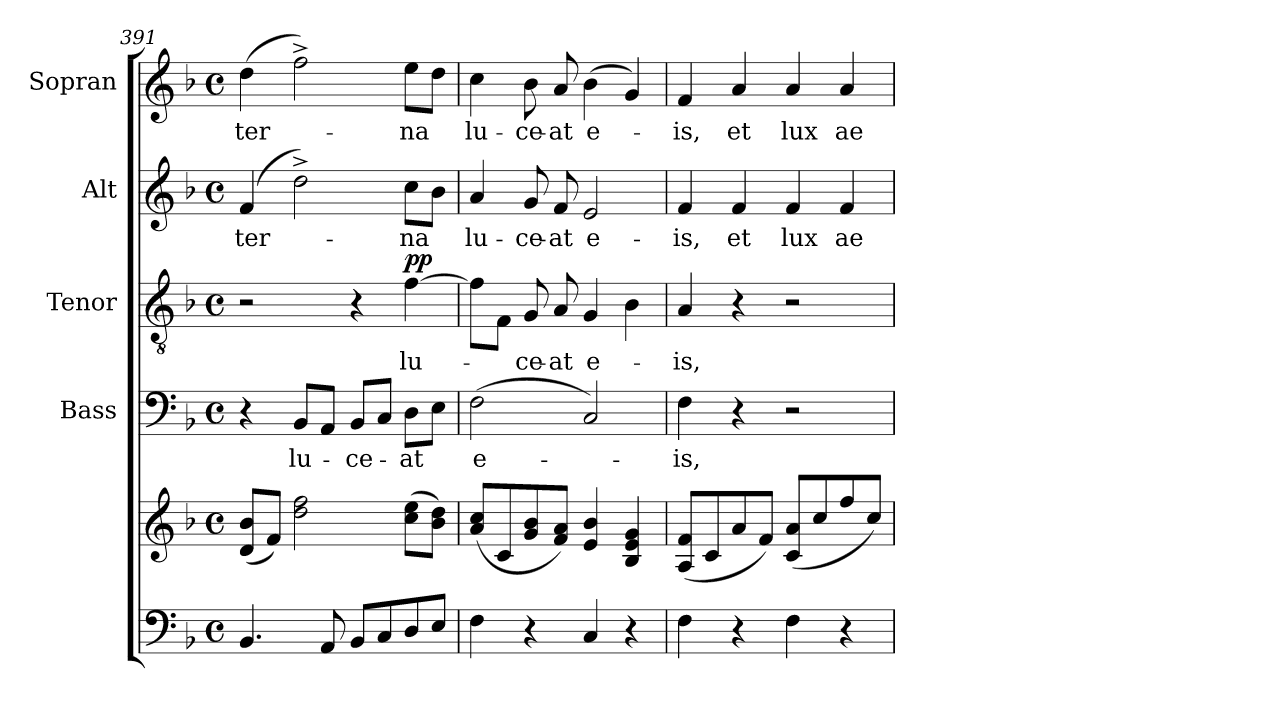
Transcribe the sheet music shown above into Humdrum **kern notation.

**kern	**kern	**kern	**text	**kern	**text	**dynam	**kern	**text	**kern	**text
*part5	*part5	*part4	*part4	*part3	*part3	*part3	*part2	*part2	*part1	*part1
*staff6	*staff5	*staff4	*staff4	*staff3	*staff3	*staff3	*staff2	*staff2	*staff1	*staff1
*	*	*I"Bass	*	*I"Tenor	*	*	*I"Alt	*	*I"Sopran	*
*	*	*I'B.	*	*I'T.	*	*	*I'A.	*	*I'S.	*
!!LO:PB:g=z
*clefF4	*clefG2	*clefF4	*	*clefGv2	*	*	*clefG2	*	*clefG2	*
*k[b-]	*k[b-]	*k[b-]	*	*k[b-]	*	*	*k[b-]	*	*k[b-]	*
*F:	*F:	*F:	*	*F:	*	*	*F:	*	*F:	*
*M4/4	*M4/4	*M4/4	*	*M4/4	*	*	*M4/4	*	*M4/4	*
*met(c)	*met(c)	*met(c)	*	*met(c)	*	*	*met(c)	*	*met(c)	*
=391	=391	=391	=391	=391	=391	=391	=391	=391	=391	=391
!	!	!	!	!	!	!	!	!LO:LY:b	!	!LO:LY:b
4.BB-/	(<8d/ 8b-/L	4r	.	2r	.	.	(4f/	-ter-	(>4dd\	-ter-
.	8f/J)	.	.	.	.	.	.	.	.	.
!	!	!	!LO:LY:b	!	!	!	!	!	!	!
.	2dd\ 2ff\	8BB-/L	lu-	.	.	.	2dd^>\)	.	2ff^>\)	.
8AA/	.	8AA/J	.	.	.	.	.	.	.	.
!	!	!	!LO:LY:b	!	!	!	!	!	!	!
8BB-/L	.	8BB-/L	-ce-	4r	.	.	.	.	.	.
8C/	.	8C/J	.	.	.	.	.	.	.	.
!	!	!	!LO:LY:b	!	!LO:LY:b	!LO:DY:a	!	!LO:LY:b	!	!LO:LY:b
8D/	(>8cc\ 8ee\L	8D\L	-at	[4f\	lu-	pp	8cc\L	-na	8ee\L	-na
8E/J	8b-\ 8dd\J)	8E\J	.	.	.	.	8b-\J	.	8dd\J	.
=392	=392	=392	=392	=392	=392	=392	=392	=392	=392	=392
!	!	!	!LO:LY:b	!	!	!	!	!LO:LY:b	!	!LO:LY:b
4F\	(<8a/ 8cc/L	(>2F\	e-	8f\L]	.	.	4a/	lu-	4cc\	lu-
.	8c/	.	.	8F\J	.	.	.	.	.	.
!	!	!	!	!	!LO:LY:b	!	!	!LO:LY:b	!	!LO:LY:b
4r	8g/ 8b-/	.	.	8G/	-ce-	.	8g/	-ce-	8b-\	-ce-
!	!	!	!	!	!LO:LY:b	!	!	!LO:LY:b	!	!LO:LY:b
.	8f/ 8a/J)	.	.	8A/	-at	.	8f/	-at	8a/	-at
!	!	!	!	!	!LO:LY:b	!	!	!LO:LY:b	!	!LO:LY:b
4C/	4e/ 4b-/	2C/)	.	4G/	e-	.	2e/	e-	(>4b-\	e-
4r	4B-/ 4e/ 4g/	.	.	4B-\	.	.	.	.	4g/)	.
=393	=393	=393	=393	=393	=393	=393	=393	=393	=393	=393
!	!	!	!LO:LY:b	!	!LO:LY:b	!	!	!LO:LY:b	!	!LO:LY:b
4F\	(<8A/ 8f/L	4F\	-is,	4A/	-is,	.	4f/	-is,	4f/	-is,
.	8c/	.	.	.	.	.	.	.	.	.
!	!	!	!	!	!	!	!	!LO:LY:b	!	!LO:LY:b
4r	8a/	4r	.	4r	.	.	4f/	et	4a/	et
.	8f/J)	.	.	.	.	.	.	.	.	.
!	!	!	!	!	!	!	!	!LO:LY:b	!	!LO:LY:b
4F\	(<8c/ 8a/L	2r	.	2r	.	.	4f/	lux	4a/	lux
.	8cc/	.	.	.	.	.	.	.	.	.
!	!	!	!	!	!	!	!	!LO:LY:b	!	!LO:LY:b
4r	8ff/	.	.	.	.	.	4f/	ae-	4a/	ae-
.	8cc/J)	.	.	.	.	.	.	.	.	.
=	=	=	=	=	=	=	=	=	=	=
*-	*-	*-	*-	*-	*-	*-	*-	*-	*-	*-
